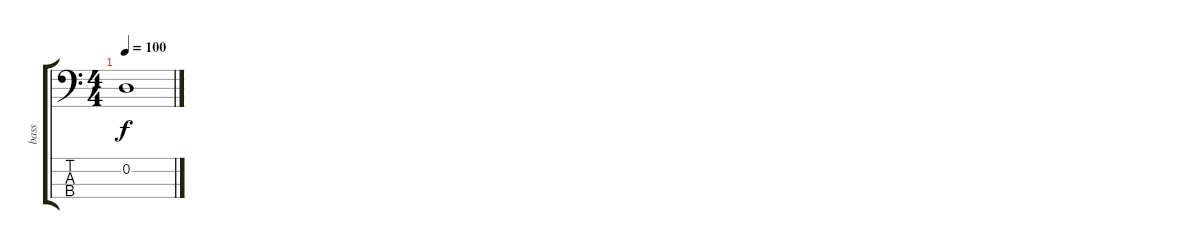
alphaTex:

\track ("bass" "bass") {instrument acousticbass}
\staff {score tabs}
\tuning (G2 D2 A1 E1) {hide}
\ts (4 4)
\tempo 100
\clef f4
\ks c
0.2.1{dy f}
